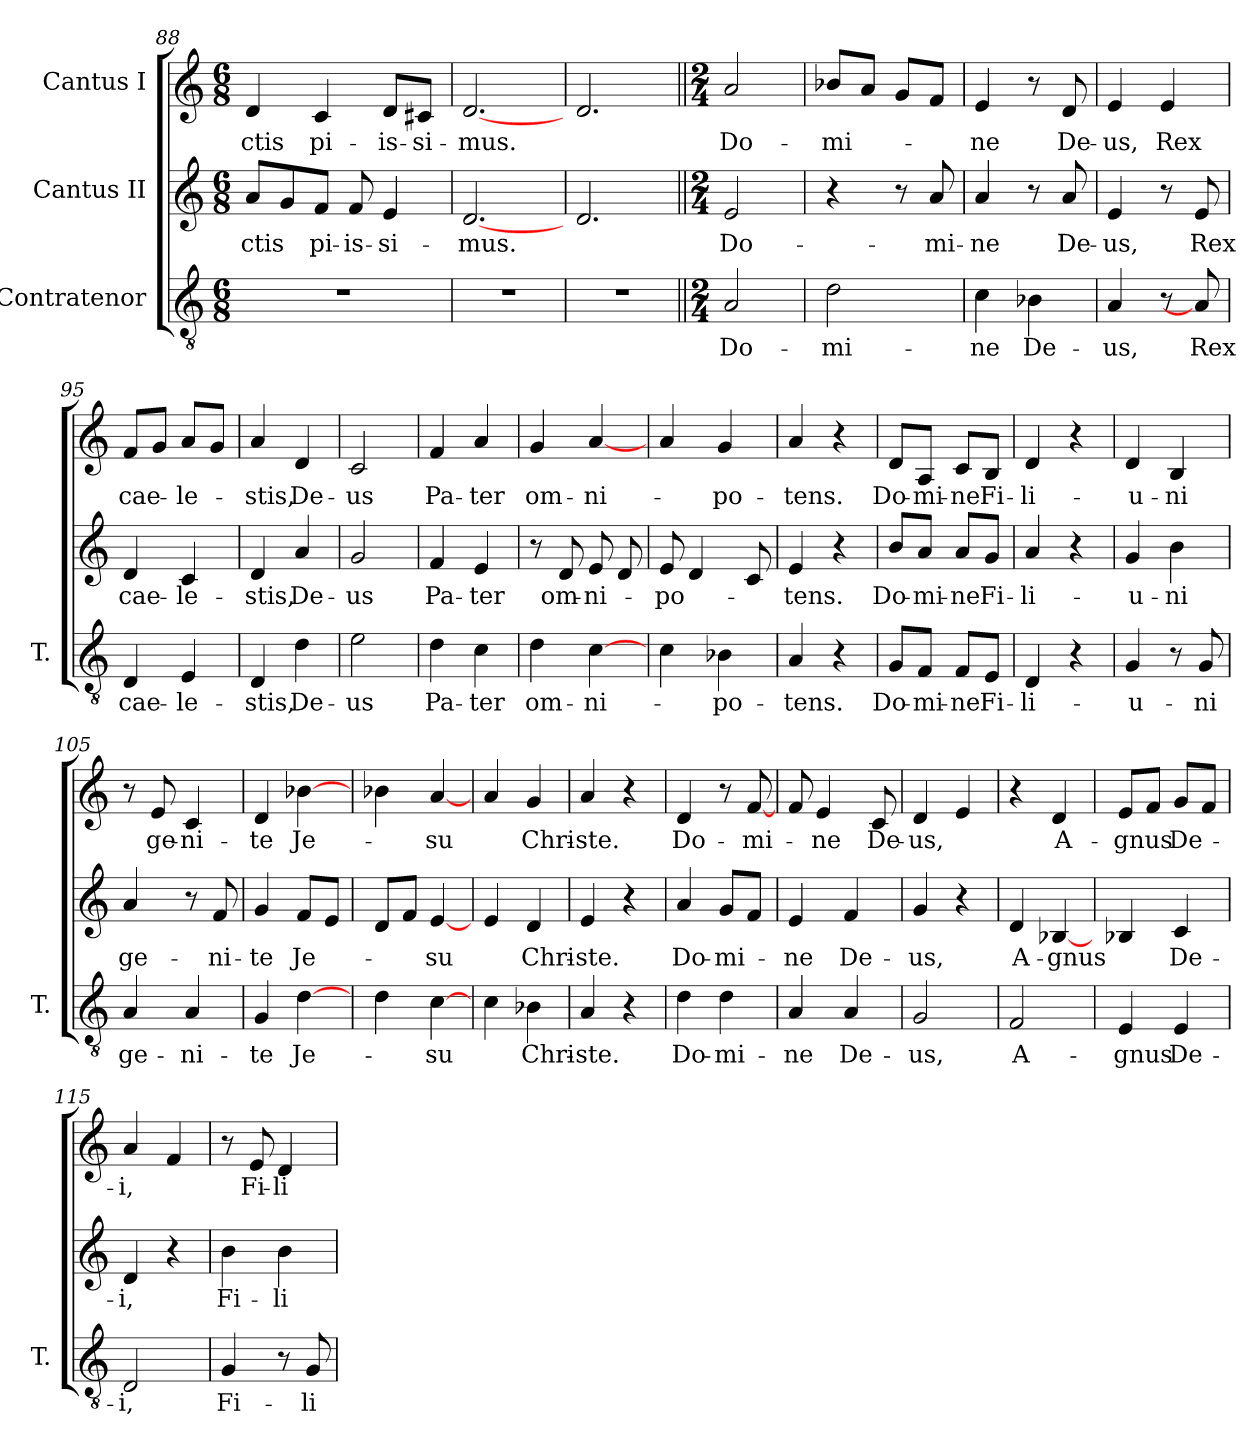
**kern	**text	**kern	**text	**kern	**text
*part3	*part3	*part2	*part2	*part1	*part1
*staff3	*staff3	*staff2	*staff2	*staff1	*staff1
*I"Contratenor	*	*I"Cantus II	*	*I"Cantus I	*
*I'T.	*	*	*	*	*
*clefGv2	*	*clefG2	*	*clefG2	*
*ITrd7c12	*	*	*	*	*
*k[]	*	*k[]	*	*k[]	*
*C:	*	*C:	*	*C:	*
*M6/8	*	*M6/8	*	*M6/8	*
=88	=88	=88	=88	=88	=88
!LO:N:vis=1	!	!	!LO:LY:b:color=#000000	!	!LO:LY:b:color=#000000
2.r	.	8ai/L	-ctis	4di/	-ctis
.	.	8gi/	.	.	.
!	!	!	!LO:LY:b:color=#000000	!	!LO:LY:b:color=#000000
.	.	8fi/J	pi-	4ci/	pi-
!	!	!	!LO:LY:b:color=#000000	!	!
.	.	8fi/L	-is-	.	.
!	!	!	!LO:LY:b:color=#000000	!	!LO:LY:b:color=#000000
.	.	4ei/	-si-	8di/L	-is-
!	!	!	!	!	!LO:LY:b:color=#000000
.	.	.	.	8c#Xi/J	-si-
=89	=89	=89	=89	=89	=89
!LO:N:vis=1	!	!	!LO:LY:b:color=#000000	!	!LO:LY:b:color=#000000
2.r	.	[2.di/	-mus.	[2.di/	-mus.
=90	=90	=90	=90	=90	=90
!LO:N:vis=1	!	!	!	!	!
2.r	.	2.di/	.	2.di/	.
=91||	=91||	=91||	=91||	=91||	=91||
*M2/4	*	*M2/4	*	*M2/4	*
!	!LO:LY:b:color=#000000	!	!LO:LY:b:color=#000000	!	!LO:LY:b:color=#000000
2AAi/	Do-	2ei/	Do-	2ai/	Do-
=92	=92	=92	=92	=92	=92
!	!LO:LY:b:color=#000000	!	!	!	!LO:LY:b:color=#000000
2Di\	-mi-	4r	.	8b-Xi/L	-mi-
.	.	.	.	8ai/J	.
.	.	8r	.	8gi/L	.
!	!	!	!LO:LY:b:color=#000000	!	!
.	.	8ai/L	-mi-	8fi/J	.
=93	=93	=93	=93	=93	=93
!	!LO:LY:b:color=#000000	!	!LO:LY:b:color=#000000	!	!LO:LY:b:color=#000000
4Ci\	-ne	4ai/	-ne	4ei/	-ne
!	!LO:LY:b:color=#000000	!	!	!	!
4BB-Xi\	De-	8r	.	8r	.
!	!	!	!LO:LY:b:color=#000000	!	!LO:LY:b:color=#000000
.	.	8ai/L	De-	8di/L	De-
=94	=94	=94	=94	=94	=94
!	!LO:LY:b:color=#000000	!	!LO:LY:b:color=#000000	!	!LO:LY:b:color=#000000
4AAi/	-us,	4ei/	-us,	4ei/	-us,
!	!	!	!	!	!LO:LY:b:color=#000000
8r	.	8r	.	4ei/	Rex
!	!LO:LY:b:color=#000000	!	!LO:LY:b:color=#000000	!	!
8AAi/L]	Rex	8ei/L	Rex	.	.
!!LO:LB:g=z
=95	=95	=95	=95	=95	=95
!	!LO:LY:b:color=#000000	!	!LO:LY:b:color=#000000	!	!LO:LY:b:color=#000000
4DDi/	cae-	4di/	cae-	8fi/L	cae-
.	.	.	.	8gi/J	.
!	!LO:LY:b:color=#000000	!	!LO:LY:b:color=#000000	!	!LO:LY:b:color=#000000
4EEi/	-le-	4ci/	-le-	8ai/L	-le-
.	.	.	.	8gi/J	.
=96	=96	=96	=96	=96	=96
!	!LO:LY:b:color=#000000	!	!LO:LY:b:color=#000000	!	!LO:LY:b:color=#000000
4DDi/	-stis,	4di/	-stis,	4ai/	-stis,
!	!LO:LY:b:color=#000000	!	!LO:LY:b:color=#000000	!	!LO:LY:b:color=#000000
4Di\	De-	4ai/	De-	4di/	De-
=97	=97	=97	=97	=97	=97
!	!LO:LY:b:color=#000000	!	!LO:LY:b:color=#000000	!	!LO:LY:b:color=#000000
2Ei\	-us	2gi/	-us	2ci/	-us
=98	=98	=98	=98	=98	=98
!	!LO:LY:b:color=#000000	!	!LO:LY:b:color=#000000	!	!LO:LY:b:color=#000000
4Di\	Pa-	4fi/	Pa-	4fi/	Pa-
!	!LO:LY:b:color=#000000	!	!LO:LY:b:color=#000000	!	!LO:LY:b:color=#000000
4Ci\	-ter	4ei/	-ter	4ai/	-ter
=99	=99	=99	=99	=99	=99
!	!LO:LY:b:color=#000000	!	!	!	!LO:LY:b:color=#000000
4Di\	om-	8r	.	4gi/	om-
!	!	!	!LO:LY:b:color=#000000	!	!
.	.	8di/L	om-	.	.
!	!LO:LY:b:color=#000000	!	!LO:LY:b:color=#000000	!	!LO:LY:b:color=#000000
[4Ci\	-ni-	8ei/L	-ni-	[4ai/	-ni-
.	.	8di/J	.	.	.
=100	=100	=100	=100	=100	=100
!	!	!	!LO:LY:b:color=#000000	!	!
4Ci\	.	8ei/L	-po-	4ai/	.
.	.	4di/	.	.	.
!	!LO:LY:b:color=#000000	!	!	!	!LO:LY:b:color=#000000
4BB-Xi\	-po-	.	.	4gi/	-po-
.	.	8ci/L	.	.	.
=101	=101	=101	=101	=101	=101
!	!LO:LY:b:color=#000000	!	!LO:LY:b:color=#000000	!	!LO:LY:b:color=#000000
4AAi/	-tens.	4ei/	-tens.	4ai/	-tens.
4r	.	4r	.	4r	.
=102	=102	=102	=102	=102	=102
!	!LO:LY:b:color=#000000	!	!LO:LY:b:color=#000000	!	!LO:LY:b:color=#000000
8GGi/L	Do-	8bi/L	Do-	8di/L	Do-
!	!LO:LY:b:color=#000000	!	!LO:LY:b:color=#000000	!	!LO:LY:b:color=#000000
8FFi/J	-mi-	8ai/J	-mi-	8Ai/J	-mi-
!	!LO:LY:b:color=#000000	!	!LO:LY:b:color=#000000	!	!LO:LY:b:color=#000000
8FFi/L	-ne	8ai/L	-ne	8ci/L	-ne
!	!LO:LY:b:color=#000000	!	!LO:LY:b:color=#000000	!	!LO:LY:b:color=#000000
8EEi/J	Fi-	8gi/J	Fi-	8Bi/J	Fi-
=103	=103	=103	=103	=103	=103
!	!LO:LY:b:color=#000000	!	!LO:LY:b:color=#000000	!	!LO:LY:b:color=#000000
4DDi/	-li-	4ai/	-li-	4di/	-li-
4r	.	4r	.	4r	.
=104	=104	=104	=104	=104	=104
!	!LO:LY:b:color=#000000	!	!LO:LY:b:color=#000000	!	!LO:LY:b:color=#000000
4GGi/	-u-	4gi/	-u-	4di/	-u-
!	!	!	!LO:LY:b:color=#000000	!	!LO:LY:b:color=#000000
8r	.	4bi\	-ni	4Bi/	-ni
!	!LO:LY:b:color=#000000	!	!	!	!
8GGi/L	-ni	.	.	.	.
!!LO:LB:g=z
=105	=105	=105	=105	=105	=105
!	!LO:LY:b:color=#000000	!	!LO:LY:b:color=#000000	!	!
4AAi/	ge-	4ai/	ge-	8r	.
!	!	!	!	!	!LO:LY:b:color=#000000
.	.	.	.	8ei/L	ge-
!	!LO:LY:b:color=#000000	!	!	!	!LO:LY:b:color=#000000
4AAi/	-ni-	8r	.	4ci/	-ni-
!	!	!	!LO:LY:b:color=#000000	!	!
.	.	8fi/L	-ni-	.	.
=106	=106	=106	=106	=106	=106
!	!LO:LY:b:color=#000000	!	!LO:LY:b:color=#000000	!	!LO:LY:b:color=#000000
4GGi/	-te	4gi/	-te	4di/	-te
!	!LO:LY:b:color=#000000	!	!LO:LY:b:color=#000000	!	!LO:LY:b:color=#000000
[4Di\	Je-	8fi/L	Je-	[4b-Xi\	Je-
.	.	8ei/J	.	.	.
=107	=107	=107	=107	=107	=107
4Di\	.	8di/L	.	4b-i\	.
.	.	8fi/J	.	.	.
!	!LO:LY:b:color=#000000	!	!LO:LY:b:color=#000000	!	!LO:LY:b:color=#000000
[4Ci\	-su	[4ei/	-su	[4ai/	-su
=108	=108	=108	=108	=108	=108
4Ci\	.	4ei/	.	4ai/	.
!	!LO:LY:b:color=#000000	!	!LO:LY:b:color=#000000	!	!LO:LY:b:color=#000000
4BB-Xi\	Chri-	4di/	Chri-	4gi/	Chri-
=109	=109	=109	=109	=109	=109
!	!LO:LY:b:color=#000000	!	!LO:LY:b:color=#000000	!	!LO:LY:b:color=#000000
4AAi/	-ste.	4ei/	-ste.	4ai/	-ste.
4r	.	4r	.	4r	.
=110	=110	=110	=110	=110	=110
!	!LO:LY:b:color=#000000	!	!LO:LY:b:color=#000000	!	!LO:LY:b:color=#000000
4Di\	Do-	4ai/	Do-	4di/	Do-
!	!LO:LY:b:color=#000000	!	!LO:LY:b:color=#000000	!	!
4Di\	-mi-	8gi/L	-mi-	8r	.
!	!	!	!	!	!LO:LY:b:color=#000000
.	.	8fi/J	.	[8fi/L	-mi-
=111	=111	=111	=111	=111	=111
!	!LO:LY:b:color=#000000	!	!LO:LY:b:color=#000000	!	!
4AAi/	-ne	4ei/	-ne	8fi/L	.
!	!	!	!	!	!LO:LY:b:color=#000000
.	.	.	.	4ei/	-ne
!	!LO:LY:b:color=#000000	!	!LO:LY:b:color=#000000	!	!
4AAi/	De-	4fi/	De-	.	.
!	!	!	!	!	!LO:LY:b:color=#000000
.	.	.	.	8ci/L	De-
=112	=112	=112	=112	=112	=112
!	!LO:LY:b:color=#000000	!	!LO:LY:b:color=#000000	!	!LO:LY:b:color=#000000
2GGi/	-us,	4gi/	-us,	4di/	-us,
.	.	4r	.	4ei/	.
=113	=113	=113	=113	=113	=113
!	!LO:LY:b:color=#000000	!	!LO:LY:b:color=#000000	!	!
2FFi/	A-	4di/	A-	4r	.
!	!	!	!LO:LY:b:color=#000000	!	!LO:LY:b:color=#000000
.	.	[4B-Xi/	-gnus	4di/	A-
!!LO:PB:g=z
=114	=114	=114	=114	=114	=114
!	!LO:LY:b:color=#000000	!	!	!	!LO:LY:b:color=#000000
4EEi/	-gnus	4B-i/	.	8ei/L	-gnus
.	.	.	.	8fi/J	.
!	!LO:LY:b:color=#000000	!	!LO:LY:b:color=#000000	!	!LO:LY:b:color=#000000
4EEi/	De-	4ci/	De-	8gi/L	De-
.	.	.	.	8fi/J	.
=115	=115	=115	=115	=115	=115
!	!LO:LY:b:color=#000000	!	!LO:LY:b:color=#000000	!	!LO:LY:b:color=#000000
2DDi/	-i,	4di/	-i,	4ai/	-i,
.	.	4r	.	4fi/	.
=116	=116	=116	=116	=116	=116
!	!LO:LY:b:color=#000000	!	!LO:LY:b:color=#000000	!	!
4GGi/	Fi-	4bi\	Fi-	8r	.
!	!	!	!	!	!LO:LY:b:color=#000000
.	.	.	.	8ei/L	Fi-
!	!	!	!LO:LY:b:color=#000000	!	!LO:LY:b:color=#000000
8r	.	4bi\	-li-	4di/	-li-
!	!LO:LY:b:color=#000000	!	!	!	!
8GGi/L	-li-	.	.	.	.
=	=	=	=	=	=
*-	*-	*-	*-	*-	*-
